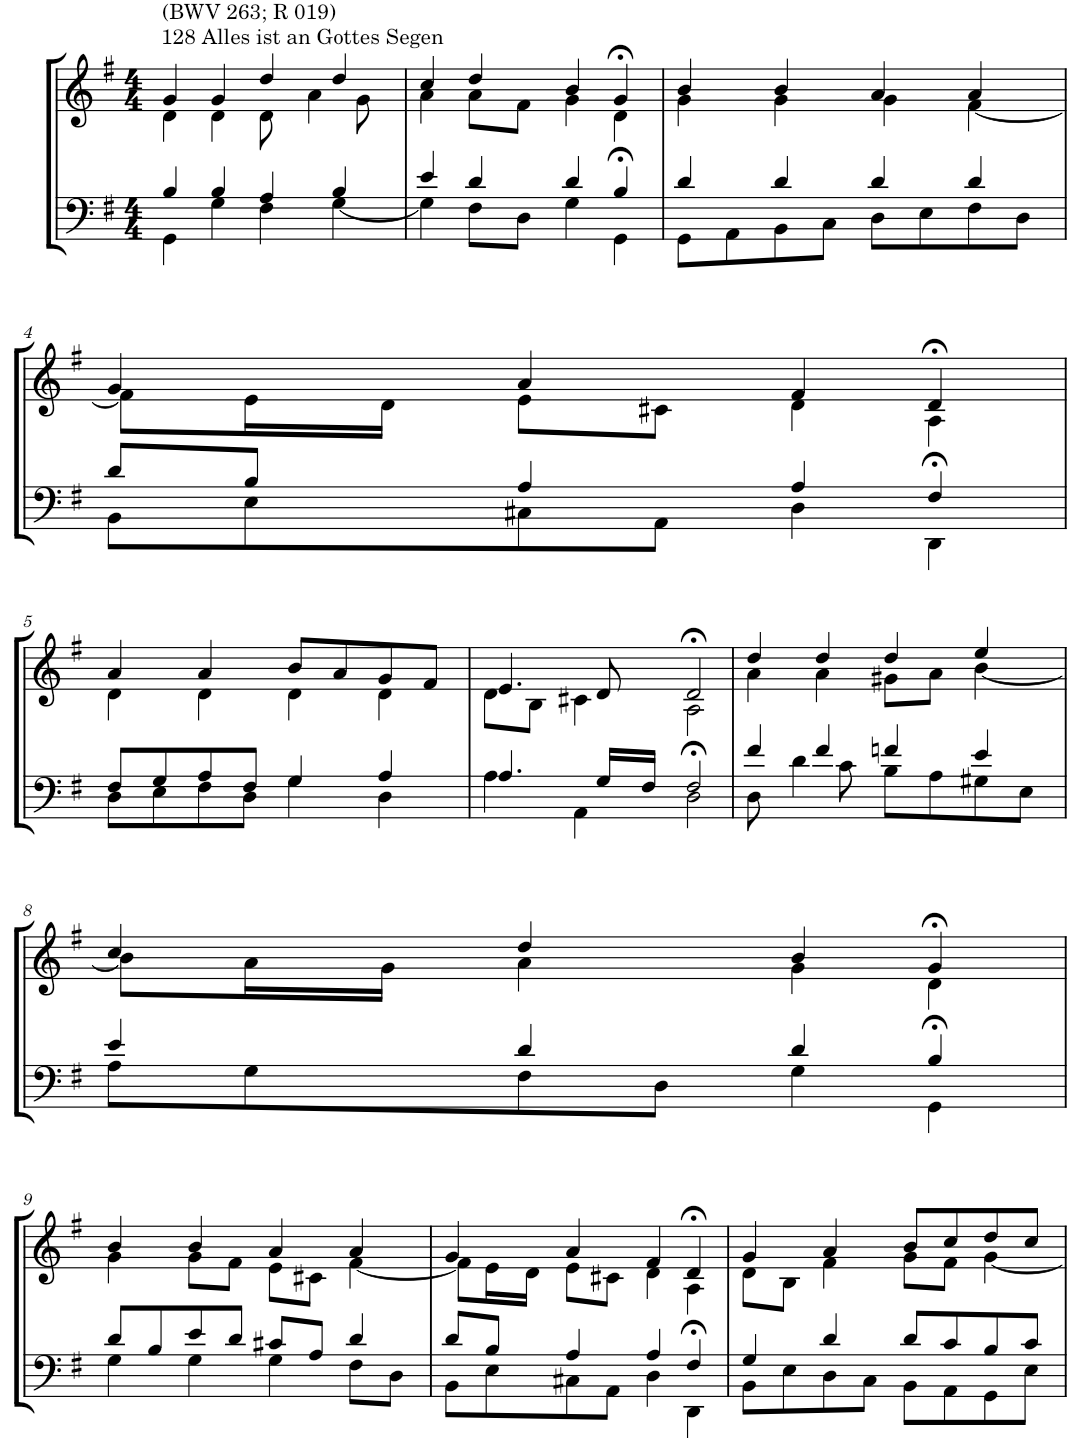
**kern	**kern
*part2	*part1
*staff2	*staff1
*I"Tenor/Baß	*I"Sopran/Alt
*clefF4	*clefG2
*k[f#]	*k[f#]
*M4/4	*M4/4
=1	=1
*^	*^
!	!	!LO:TX:a:t=128 Alles ist an Gottes Segen	!
!	!	!LO:TX:a:t=(BWV 263; R 019)	!
4B/	4GG\	4g/	4d\
4B/	4G\	4g/	4d\
4A/	4F#\	4dd/	8d\
.	.	.	4a\
4B/	[4G\	4dd/	.
.	.	.	8g\
=2	=2	=2	=2
4e/	4G\]	4cc/	4a\
4d/	8F#\L	4dd/	8a\L
.	8D\J	.	8f#\J
4d/	4G\	4b/	4g\
4B/	4GG>\	4g>/	4d\
=3	=3	=3	=3
4d/	8GG\L	4b/	4g\
.	8AA\	.	.
4d/	8BB\	4b/	4g\
.	8C\J	.	.
4d/	8D\L	4a/	4g\
.	8E\	.	.
4d/	8F#\	4a/	[4f#\
.	8D\J	.	.
!!LO:LB:g=z	!!
=4	=4	=4	=4
8d/L	8BB\L	4g/	8f#\L]
8B/J	8E\	.	16e\L
.	.	.	16d\JJ
4A/	8C#X\	4a/	8e\L
.	8AA\J	.	8c#X\J
4A/	4D\	4f#/	4d\
4F#/	4DD>\	4d>/	4A\
!!LO:LB:g=z	!!
=5	=5	=5	=5
8F#/L	8D\L	4a/	4d\
8G/	8E\	.	.
8A/	8F#\	4a/	4d\
8F#/J	8D\J	.	.
4G/	4G\	8b/L	4d\
.	.	8a/	.
4A/	4D\	8g/	4d\
.	.	8f#/J	.
=6	=6	=6	=6
4.A/	4A\	4.e/	8d\L
.	.	.	8B\J
.	4AA\	.	4c#X\
16G/LL	.	8d/	.
16F#/JJ	.	.	.
2F#/	2D>\	2d>/	2A\
=7	=7	=7	=7
4f#/	8D\	4dd/	4a\
.	4d\	.	.
4f#/	.	4dd/	4a\
.	8c\	.	.
4fn/	8B\L	4dd/	8g#X\L
.	8A\	.	8a\J
4e/	8G#X\	4ee/	[4b\
.	8E\J	.	.
!!LO:LB:g=z	!!
=8	=8	=8	=8
4e/	8A\L	4cc/	8b\L]
.	8G\	.	16a\L
.	.	.	16g\JJ
4d/	8F#\	4dd/	4a\
.	8D\J	.	.
4d/	4G\	4b/	4g\
4B/	4GG>\	4g>/	4d\
!!LO:LB:g=z	!!
=9	=9	=9	=9
8d/L	4G\	4b/	4g\
8B/	.	.	.
8e/	4G\	4b/	8g\L
8d/J	.	.	8f#\J
8c#X/L	4G\	4a/	8e\L
8A/J	.	.	8c#X\J
4d/	8F#\L	4a/	[4f#\
.	8D\J	.	.
=10	=10	=10	=10
8d/L	8BB\L	4g/	8f#\L]
8B/J	8E\	.	16e\L
.	.	.	16d\JJ
4A/	8C#X\	4a/	8e\L
.	8AA\J	.	8c#X\J
4A/	4D\	4f#/	4d\
4F#/	4DD>\	4d>/	4A\
=11	=11	=11	=11
4G/	8BB\L	4g/	8d\L
.	8E\	.	8B\J
4d/	8D\	4a/	4f#\
.	8C\J	.	.
8d/L	8BB\L	8b/L	8g\L
8c/	8AA\	8cc/	8f#\J
8B/	8GG\	8dd/	[4g\
8c/J	8E\J	8cc/J	.
*v	*v	*	*
*	*v	*v
=	=
*-	*-
